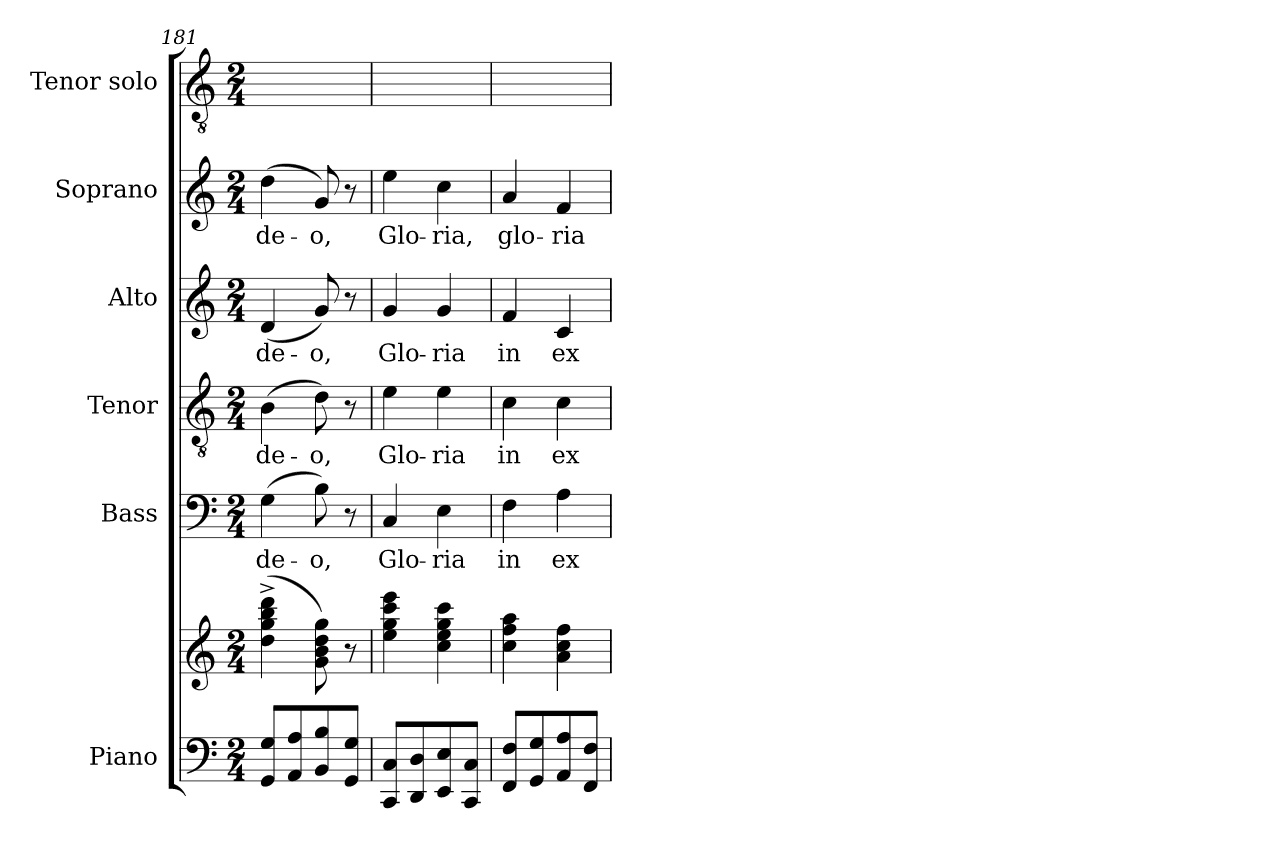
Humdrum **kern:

**kern	**kern	**kern	**text	**kern	**text	**kern	**text	**kern	**text	**kern
*part6	*part6	*part5	*part5	*part4	*part4	*part3	*part3	*part2	*part2	*part1
*staff7	*staff6	*staff5	*staff5	*staff4	*staff4	*staff3	*staff3	*staff2	*staff2	*staff1
*I"Piano	*	*I"Bass	*	*I"Tenor	*	*I"Alto	*	*I"Soprano	*	*I"Tenor solo
*I'Pno.	*	*I'B.	*	*I'T.	*	*I'A.	*	*I'S.	*	*I'T.s
*clefF4	*clefG2	*clefF4	*	*clefGv2	*	*clefG2	*	*clefG2	*	*clefGv2
*k[]	*k[]	*k[]	*	*k[]	*	*k[]	*	*k[]	*	*k[]
*M2/4	*M2/4	*M2/4	*	*M2/4	*	*M2/4	*	*M2/4	*	*M2/4
=181	=181	=181	=181	=181	=181	=181	=181	=181	=181	=181
!	!	!	!LO:LY:b	!	!LO:LY:b	!	!LO:LY:b	!	!LO:LY:b	!
8GG/ 8G/L	(>4dd\^ 4gg\^ 4bb\^ 4ddd\^	(>4G\	de-	(>4B\	de-	(<4d/	de-	(>4dd\	de-	2ryy
8AA/ 8A/	.	.	.	.	.	.	.	.	.	.
!	!	!	!LO:LY:b	!	!LO:LY:b	!	!LO:LY:b	!	!LO:LY:b	!
8BB/ 8B/	8g\ 8b\ 8dd\ 8gg\)	8B\)	-o,	8d\)	-o,	8g/)	-o,	8g/)	-o,	.
8GG/ 8G/J	8r	8r	.	8r	.	8r	.	8r	.	.
=182	=182	=182	=182	=182	=182	=182	=182	=182	=182	=182
!	!	!	!LO:LY:b	!	!LO:LY:b	!	!LO:LY:b	!	!LO:LY:b	!
8CC/ 8C/L	4ee\ 4gg\ 4ccc\ 4eee\	4C/	Glo-	4e\	Glo-	4g/	Glo-	4ee\	Glo-	2ryy
8DD/ 8D/	.	.	.	.	.	.	.	.	.	.
!	!	!	!LO:LY:b	!	!LO:LY:b	!	!LO:LY:b	!	!LO:LY:b	!
8EE/ 8E/	4cc\ 4ee\ 4gg\ 4ccc\	4E\	-ria	4e\	-ria	4g/	-ria	4cc\	-ria,	.
8CC/ 8C/J	.	.	.	.	.	.	.	.	.	.
=183	=183	=183	=183	=183	=183	=183	=183	=183	=183	=183
!	!	!	!LO:LY:b	!	!LO:LY:b	!	!LO:LY:b	!	!LO:LY:b	!
8FF/ 8F/L	4cc\ 4ff\ 4aa\	4F\	in	4c\	in	4f/	in	4a/	glo-	2ryy
8GG/ 8G/	.	.	.	.	.	.	.	.	.	.
!	!	!	!LO:LY:b	!	!LO:LY:b	!	!LO:LY:b	!	!LO:LY:b	!
8AA/ 8A/	4a\ 4cc\ 4ff\	4A\	ex-	4c\	ex-	4c/	ex-	4f/	-ria	.
8FF/ 8F/J	.	.	.	.	.	.	.	.	.	.
=	=	=	=	=	=	=	=	=	=	=
*-	*-	*-	*-	*-	*-	*-	*-	*-	*-	*-
